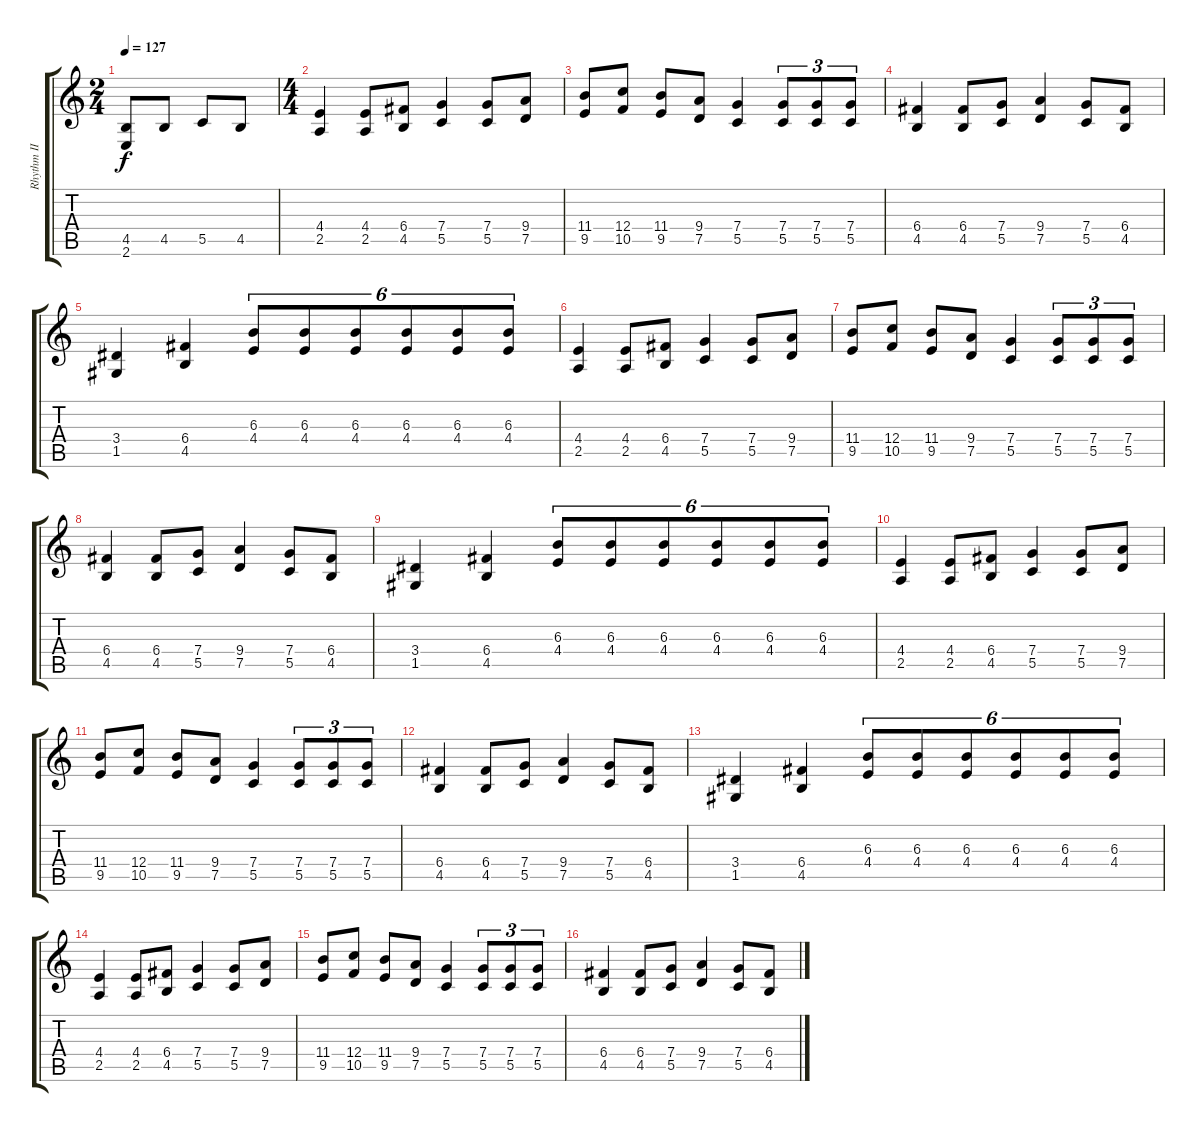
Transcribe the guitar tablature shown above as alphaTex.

\track ("Rhythm II" "Rhythm II") {instrument distortionguitar}
\staff {score tabs}
\tuning (D4 A3 F3 C3 G2 D2) {hide}
\ts (2 4)
\tempo 127
\clef g2
\ks c
(4.5 2.6).8{dy f} 4.5.8 5.5.8 4.5.8 |
\ts (4 4)
(4.4 2.5).4 (4.4 2.5).8 (6.4 4.5).8 (7.4 5.5).4 (7.4 5.5).8 (9.4 7.5).8 |
(11.4 9.5).8 (12.4 10.5).8 (11.4 9.5).8 (9.4 7.5).8 (7.4 5.5).4 (7.4 5.5).8{tu (3 2)} (7.4 5.5).8{tu (3 2)} (7.4 5.5).8{tu (3 2)} |
(6.4 4.5).4 (6.4 4.5).8 (7.4 5.5).8 (9.4 7.5).4 (7.4 5.5).8 (6.4 4.5).8 |
(3.4 1.5).4 (6.4 4.5).4 (6.3 4.4).8{tu (6 4)} (6.3 4.4).8{tu (6 4)} (6.3 4.4).8{tu (6 4)} (6.3 4.4).8{tu (6 4)} (6.3 4.4).8{tu (6 4)} (6.3 4.4).8{tu (6 4)} |
(4.4 2.5).4 (4.4 2.5).8 (6.4 4.5).8 (7.4 5.5).4 (7.4 5.5).8 (9.4 7.5).8 |
(11.4 9.5).8 (12.4 10.5).8 (11.4 9.5).8 (9.4 7.5).8 (7.4 5.5).4 (7.4 5.5).8{tu (3 2)} (7.4 5.5).8{tu (3 2)} (7.4 5.5).8{tu (3 2)} |
(6.4 4.5).4 (6.4 4.5).8 (7.4 5.5).8 (9.4 7.5).4 (7.4 5.5).8 (6.4 4.5).8 |
(3.4 1.5).4 (6.4 4.5).4 (6.3 4.4).8{tu (6 4)} (6.3 4.4).8{tu (6 4)} (6.3 4.4).8{tu (6 4)} (6.3 4.4).8{tu (6 4)} (6.3 4.4).8{tu (6 4)} (6.3 4.4).8{tu (6 4)} |
(4.4 2.5).4 (4.4 2.5).8 (6.4 4.5).8 (7.4 5.5).4 (7.4 5.5).8 (9.4 7.5).8 |
(11.4 9.5).8 (12.4 10.5).8 (11.4 9.5).8 (9.4 7.5).8 (7.4 5.5).4 (7.4 5.5).8{tu (3 2)} (7.4 5.5).8{tu (3 2)} (7.4 5.5).8{tu (3 2)} |
(6.4 4.5).4 (6.4 4.5).8 (7.4 5.5).8 (9.4 7.5).4 (7.4 5.5).8 (6.4 4.5).8 |
(3.4 1.5).4 (6.4 4.5).4 (6.3 4.4).8{tu (6 4)} (6.3 4.4).8{tu (6 4)} (6.3 4.4).8{tu (6 4)} (6.3 4.4).8{tu (6 4)} (6.3 4.4).8{tu (6 4)} (6.3 4.4).8{tu (6 4)} |
(4.4 2.5).4 (4.4 2.5).8 (6.4 4.5).8 (7.4 5.5).4 (7.4 5.5).8 (9.4 7.5).8 |
(11.4 9.5).8 (12.4 10.5).8 (11.4 9.5).8 (9.4 7.5).8 (7.4 5.5).4 (7.4 5.5).8{tu (3 2)} (7.4 5.5).8{tu (3 2)} (7.4 5.5).8{tu (3 2)} |
(6.4 4.5).4 (6.4 4.5).8 (7.4 5.5).8 (9.4 7.5).4 (7.4 5.5).8 (6.4 4.5).8
